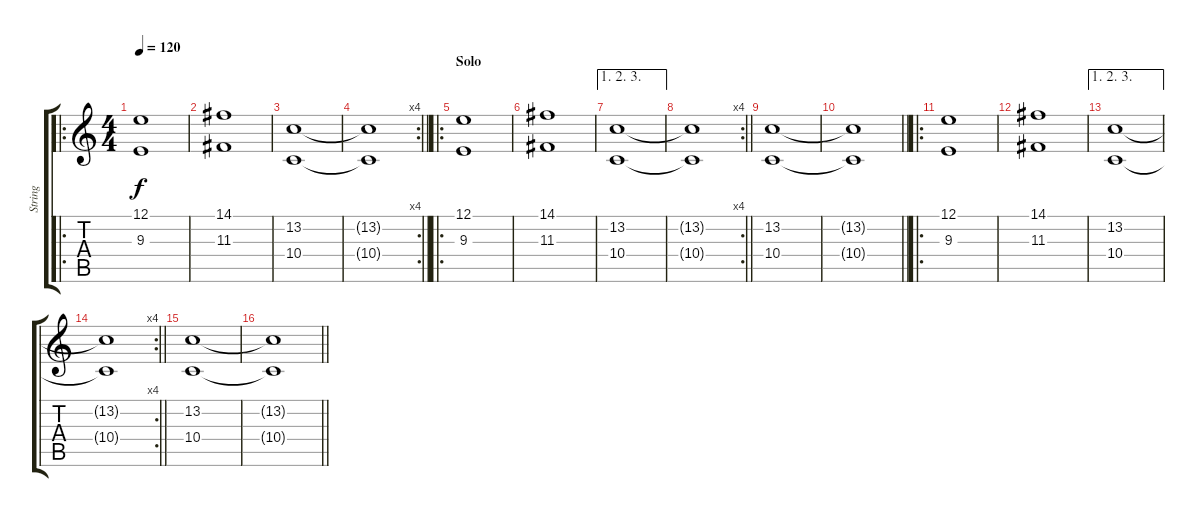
\track ("String" "String") {instrument stringensemble2}
\staff {score tabs}
\tuning (E4 B3 G3 D3 A2 E2) {hide}
\ro
\ts (4 4)
\tempo 120
\clef g2
\ks c
(12.1 9.3).1{dy f} |
(14.1 11.3).1 |
(13.2 10.4).1 |
\rc 4
\barLineRight lightlight
(13.2{t} 10.4{t}).1 |
\ro
\section ("" "Solo")
(12.1 9.3).1 |
(14.1 11.3).1 |
\ae (1 2 3)
(13.2 10.4).1 |
\rc 4
\barLineRight lightlight
(13.2{t} 10.4{t}).1 |
(13.2 10.4).1 |
\barLineRight lightlight
(13.2{t} 10.4{t}).1 |
\ro
(12.1 9.3).1 |
(14.1 11.3).1 |
\ae (1 2 3)
(13.2 10.4).1 |
\rc 4
\barLineRight lightlight
(13.2{t} 10.4{t}).1 |
(13.2 10.4).1 |
\barLineRight lightlight
(13.2{t} 10.4{t}).1
